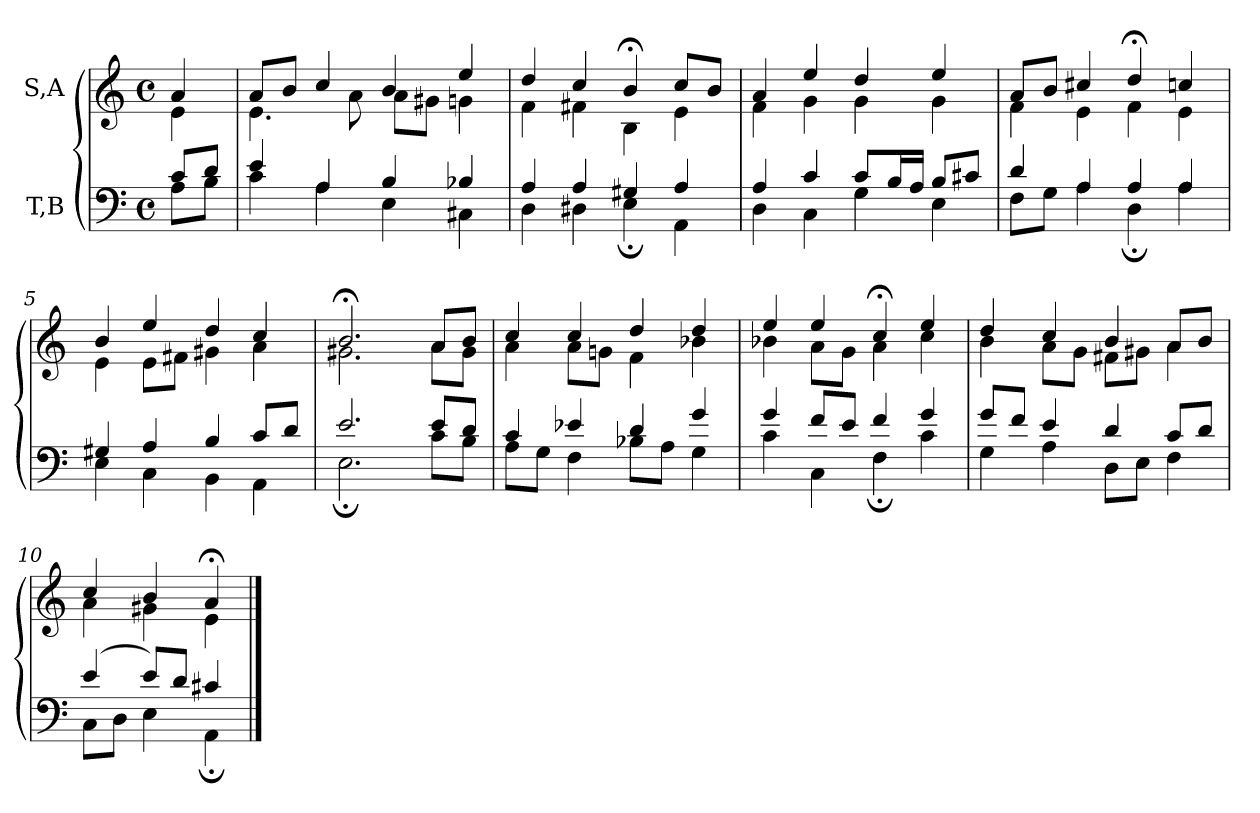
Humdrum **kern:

**kern	**kern
*part2	*part1
*staff2	*staff1
*I"T,B	*I"S,A
*clefF4	*clefG2
*k[]	*k[]
*M4/4	*M4/4
*met(c)	*met(c)
=	=
*^	*^
8cL	8AL	4a	4e
8dJ	8BJ	.	.
=1	=1	=1	=1
4e	4c	8aL	4.e
.	.	8bJ	.
4A	4A	4cc	.
.	.	.	8a
4B	4E	4b	8aL
.	.	.	8g#XJ
4B-X	4C#X	4ee	4gn
=2	=2	=2	=2
4A	4D	4dd	4f
4A	4D#X	4cc	4f#X
4G#X	4E;	4b;<	4B
4A	4AA	8ccL	4e
.	.	8bJ	.
=3	=3	=3	=3
4A	4D	4a	4f
4c	4C	4ee	4g
8cL	4G	4dd	4g
16BL	.	.	.
16AJJ	.	.	.
8BL	4E	4ee	4g
8c#XJ	.	.	.
=4	=4	=4	=4
4d	8FL	8aL	4f
.	8GJ	8bJ	.
4A	4A	4cc#X	4e
4A	4D;	4dd;<	4f
4A	4A	4ccn	4e
=5	=5	=5	=5
4G#X	4E	4b	4e
4A	4C	4ee	8eL
.	.	.	8f#XJ
4B	4BB	4dd	4g#X
8cL	4AA	4cc	4a
8dJ	.	.	.
=6	=6	=6	=6
2.e	2.E;	2.b;<	2.g#X
8eL	8cL	8aL	8aL
8dJ	8BJ	8bJ	8g#J
=7	=7	=7	=7
4c	8AL	4cc	4a
.	8GJ	.	.
4e-X	4F	4cc	8aL
.	.	.	8gnJ
4d	8B-XL	4dd	4f
.	8AJ	.	.
4g	4G	4dd	4b-X
=8	=8	=8	=8
4g	4c	4ee	4b-X
8fL	4C	4ee	8aL
8eJ	.	.	8gJ
4f	4F;	4cc;<	4a
4g	4c	4ee	4cc
=9	=9	=9	=9
8gL	4G	4dd	4b
8fJ	.	.	.
4e	4A	4cc	8aL
.	.	.	8gJ
4d	8DL	4b	8f#XL
.	8EJ	.	8g#XJ
8cL	4F	8aL	4a
8dJ	.	8bJ	.
=10	=10	=10	=10
(>4e	8CL	4cc	4a
.	8DJ	.	.
8eL)	4E	4b	4g#X
8dJ	.	.	.
4c#X	4AA;	4a;<	4e
*v	*v	*	*
*	*v	*v
==	==
*-	*-
